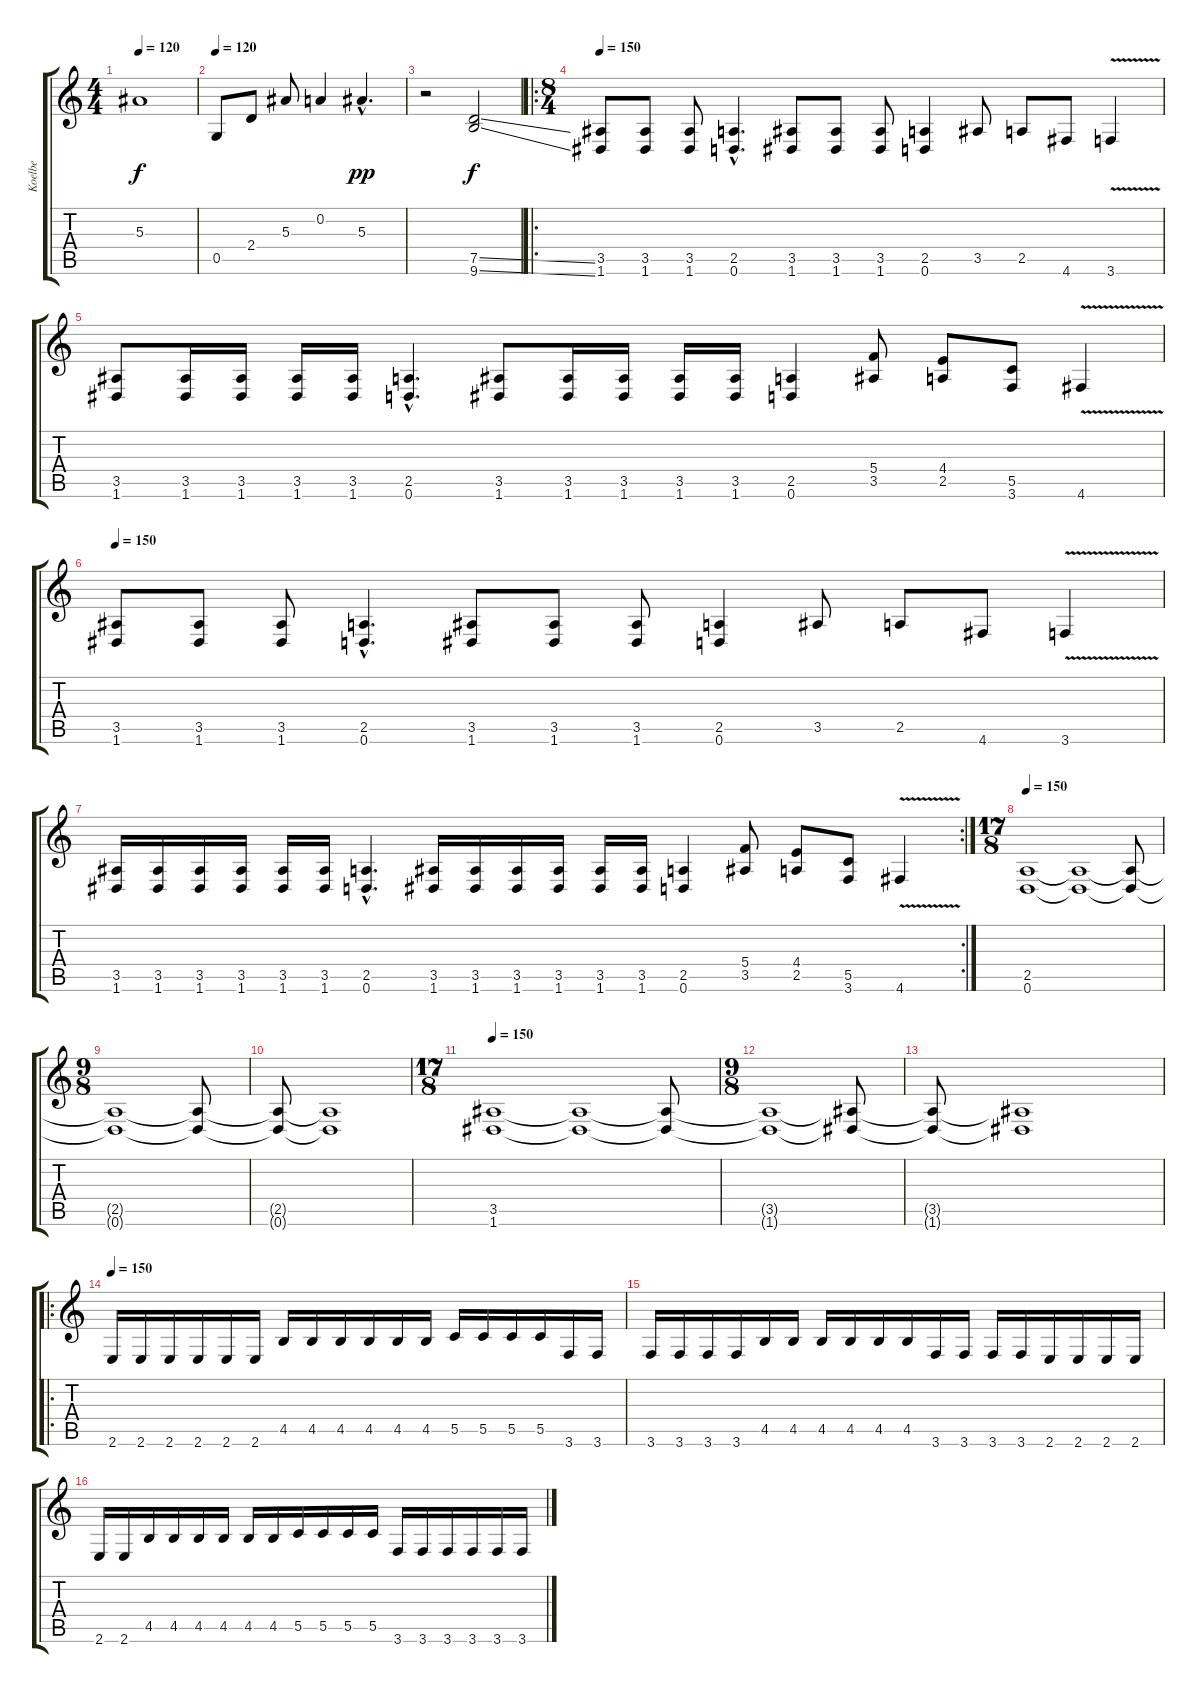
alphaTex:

\track ("Koelbe" "Koelbe") {instrument distortionguitar}
\staff {score tabs}
\tuning (D4 A3 F3 C3 G2 D2) {hide}
\ts (4 4)
\tempo 120
\clef g2
\ks c
5.3{t}.1{dy f} |
\tempo 120
0.5.8{instrument fx7echoes} 2.4.8 5.3.8 0.2.4 5.3{hac}.4{d dy pp} |
r.2{instrument distortionguitar} (7.5{ss} 9.6{ss}).2{dy f} |
\ro
\ts (8 4)
\tempo 150
(3.5 1.6).8 (3.5 1.6).8 (3.5 1.6).8 (2.5{hac} 0.6{hac}).4{d} (3.5 1.6).8 (3.5 1.6).8 (3.5 1.6).8 (2.5 0.6).4 3.5.8 2.5.8 4.6.8 3.6{v}.4 |
(3.5 1.6).8 (3.5 1.6).16 (3.5 1.6).16 (3.5 1.6).16 (3.5 1.6).16 (2.5{hac} 0.6{hac}).4{d} (3.5 1.6).8 (3.5 1.6).16 (3.5 1.6).16 (3.5 1.6).16 (3.5 1.6).16 (2.5 0.6).4 (5.4 3.5).8 (4.4 2.5).8 (5.5 3.6).8 4.6{v}.4 |
\tempo 150
(3.5 1.6).8 (3.5 1.6).8 (3.5 1.6).8 (2.5{hac} 0.6{hac}).4{d} (3.5 1.6).8 (3.5 1.6).8 (3.5 1.6).8 (2.5 0.6).4 3.5.8 2.5.8 4.6.8 3.6{v}.4 |
\rc 2
(3.5 1.6).16 (3.5 1.6).16 (3.5 1.6).16 (3.5 1.6).16 (3.5 1.6).16 (3.5 1.6).16 (2.5{hac} 0.6{hac}).4{d} (3.5 1.6).16 (3.5 1.6).16 (3.5 1.6).16 (3.5 1.6).16 (3.5 1.6).16 (3.5 1.6).16 (2.5 0.6).4 (5.4 3.5).8 (4.4 2.5).8 (5.5 3.6).8 4.6{v}.4 |
\ts (17 8)
\tempo 150
(2.5 0.6).1 (2.5{t} 0.6{t}).1 (2.5{t} 0.6{t}).8 |
\ts (9 8)
(2.5{t} 0.6{t}).1 (2.5{t} 0.6{t}).8 |
(2.5{t} 0.6{t}).8 (2.5{t} 0.6{t}).1 |
\ts (17 8)
\tempo 150
(3.5 1.6).1 (3.5{t} 1.6{t}).1 (3.5{t} 1.6{t}).8 |
\ts (9 8)
(3.5{t} 1.6{t}).1 (3.5{t} 1.6{t}).8 |
(3.5{t} 1.6{t}).8 (3.5{t} 1.6{t}).1 |
\ro
\tempo 150
2.6.16 2.6.16 2.6.16 2.6.16 2.6.16 2.6.16 4.5.16 4.5.16 4.5.16 4.5.16 4.5.16 4.5.16 5.5.16 5.5.16 5.5.16 5.5.16 3.6.16 3.6.16 |
3.6.16 3.6.16 3.6.16 3.6.16 4.5.16 4.5.16 4.5.16 4.5.16 4.5.16 4.5.16 3.6.16 3.6.16 3.6.16 3.6.16 2.6.16 2.6.16 2.6.16 2.6.16 |
2.6.16 2.6.16 4.5.16 4.5.16 4.5.16 4.5.16 4.5.16 4.5.16 5.5.16 5.5.16 5.5.16 5.5.16 3.6.16 3.6.16 3.6.16 3.6.16 3.6.16 3.6.16
